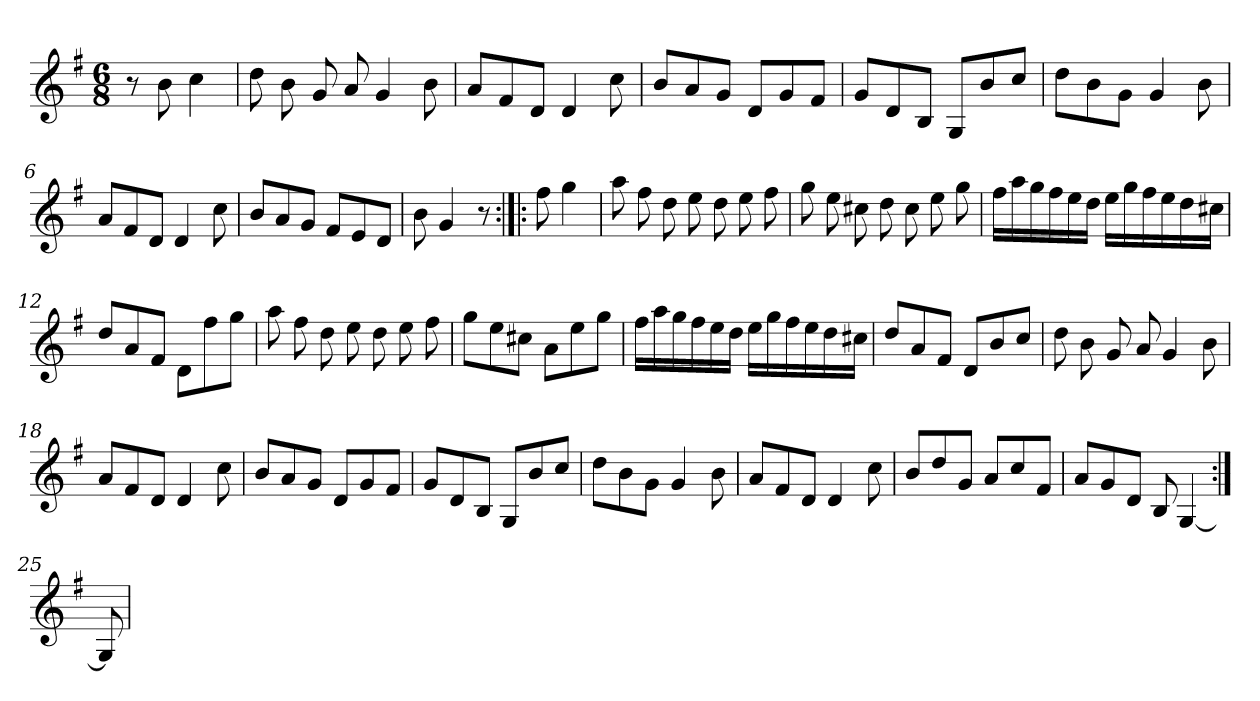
**kern
*part1
*staff1
*clefG2
*k[f#]
*G:
*M6/8
*MM120
=
8r
8b
4cc
=1
8dd
8b
8g
8a
4g
8b
=2
8a/L
8f#/
8d/J
4d
8cc
=3
8b/L
8a/
8g/J
8d/L
8g/
8f#/J
=4
8g/L
8d/
8B/J
8G/L
8b/
8cc/J
=5
8dd\L
8b\
8g\J
4g
8b
=6
8a/L
8f#/
8d/J
4d
8cc
=7
8b/L
8a/
8g/J
8f#/L
8e/
8d/J
=8
8b
4g
8r
=:|!|:
8ff#
4gg
=9
8aa
8ff#
8dd
8ee
8dd
8ee
8ff#
=10
8gg
8ee
8cc#X
8dd
8cc#
8ee
8gg
=11
16ff#\LL
16aa\
16gg\
16ff#\
16ee\
16dd\JJ
16ee\LL
16gg\
16ff#\
16ee\
16dd\
16cc#X\JJ
=12
8dd/L
8a/
8f#/J
8d\L
8ff#\
8gg\J
=13
8aa
8ff#
8dd
8ee
8dd
8ee
8ff#
=14
8gg\L
8ee\
8cc#X\J
8a\L
8ee\
8gg\J
=15
16ff#\LL
16aa\
16gg\
16ff#\
16ee\
16dd\JJ
16ee\LL
16gg\
16ff#\
16ee\
16dd\
16cc#X\JJ
=16
8dd/L
8a/
8f#/J
8d/L
8b/
8cc/J
=17
8dd
8b
8g
8a
4g
8b
=18
8a/L
8f#/
8d/J
4d
8cc
=19
8b/L
8a/
8g/J
8d/L
8g/
8f#/J
=20
8g/L
8d/
8B/J
8G/L
8b/
8cc/J
=21
8dd\L
8b\
8g\J
4g
8b
=22
8a/L
8f#/
8d/J
4d
8cc
=23
8b/L
8dd/
8g/J
8a/L
8cc/
8f#/J
=24
8a/L
8g/
8d/J
8B
[4G
=25:|!
8G]
=
*-
